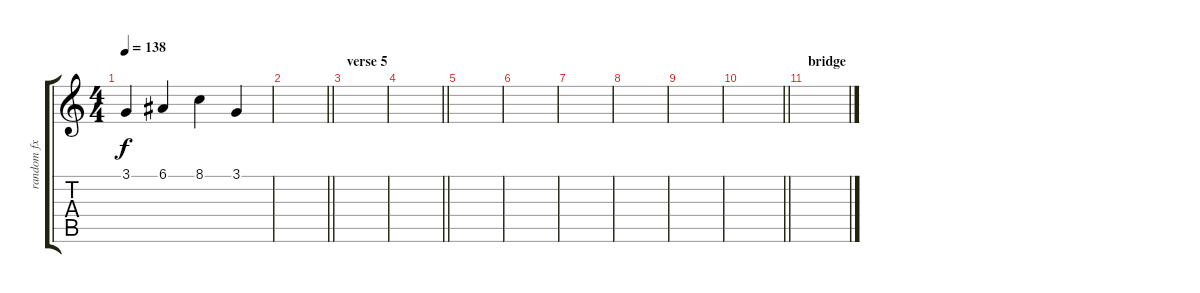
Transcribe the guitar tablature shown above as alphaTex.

\track ("random fx" "random fx") {instrument tubularbells}
\staff {score tabs}
\tuning (E4 B3 G3 D3 A2 E2) {hide}
\ts (4 4)
\tempo 138
\clef g2
\ks c
3.1.4{dy f} 6.1.4 8.1.4 3.1.4 |
\barLineRight lightlight
|
\section ("" "verse 5")
|
\barLineRight lightlight
|
|
|
|
|
|
\barLineRight lightlight
|
\section ("" "bridge")
